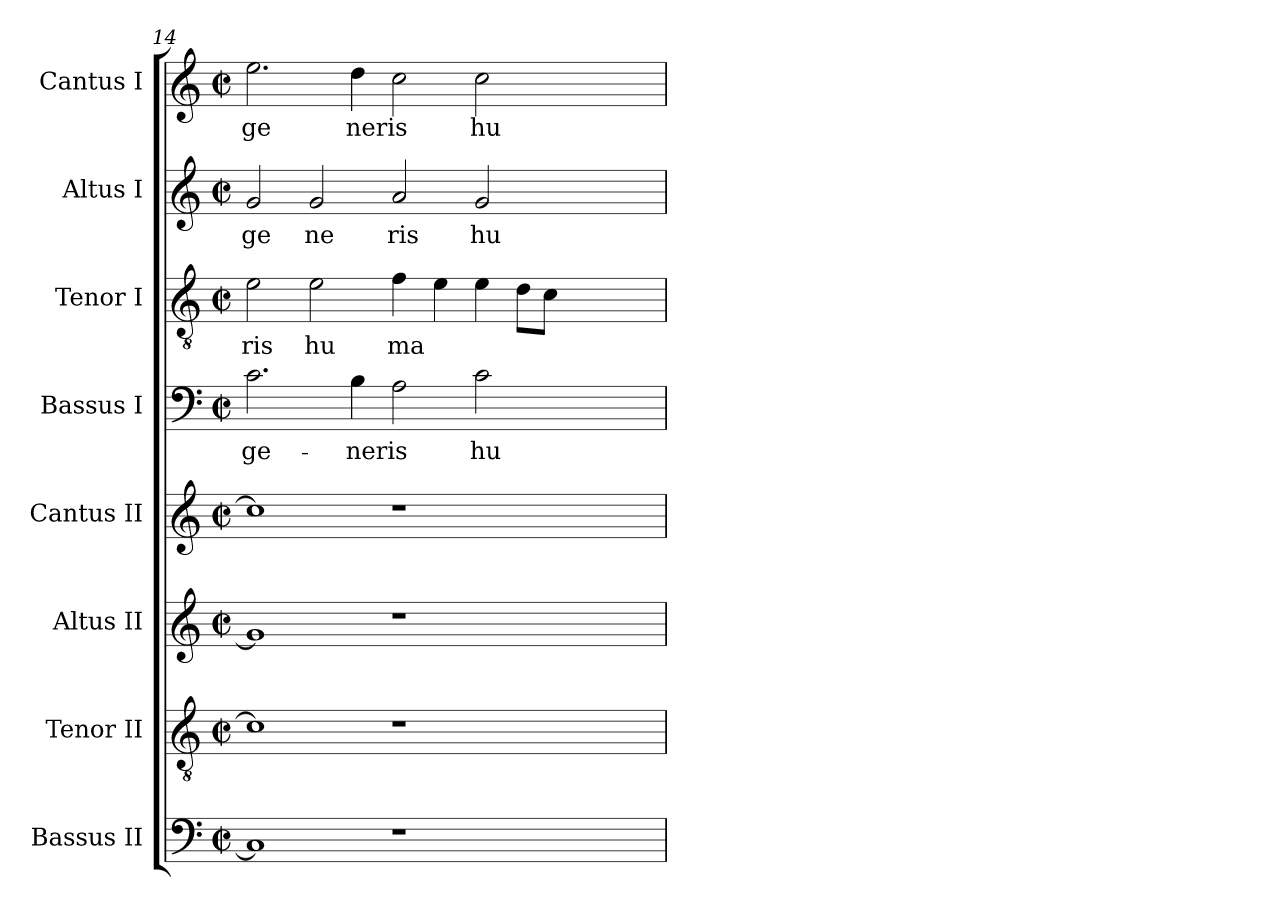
**kern	**kern	**kern	**kern	**kern	**text	**kern	**text	**kern	**text	**kern	**text
*part8	*part7	*part6	*part5	*part4	*part4	*part3	*part3	*part2	*part2	*part1	*part1
*staff8	*staff7	*staff6	*staff5	*staff4	*staff4	*staff3	*staff3	*staff2	*staff2	*staff1	*staff1
*I"Bassus II	*I"Tenor II	*I"Altus II	*I"Cantus II	*I"Bassus I	*	*I"Tenor I	*	*I"Altus I	*	*I"Cantus I	*
!!LO:PB:g=z
*clefF4	*clefGv2	*clefG2	*clefG2	*clefF4	*	*clefGv2	*	*clefG2	*	*clefG2	*
*M2/2	*M2/2	*M2/2	*M2/2	*M2/2	*	*M2/2	*	*M2/2	*	*M2/2	*
*met(c|)	*met(c|)	*met(c|)	*met(c|)	*met(c|)	*	*met(c|)	*	*met(c|)	*	*met(c|)	*
=14	=14	=14	=14	=14	=14	=14	=14	=14	=14	=14	=14
!	!	!	!	!	!LO:LY:b:cj	!	!LO:LY:b:cj	!	!LO:LY:b:cj	!	!LO:LY:b:cj
1C]	1c]	1g]	1cc]	2.c\	ge-	2e\	ris	2g/	ge	2.ee\	ge
!	!	!	!	!	!	!	!LO:LY:b:cj	!	!LO:LY:b:cj	!	!
.	.	.	.	.	.	2e\	hu	2g/	ne	.	.
!	!	!	!	!	!LO:LY:b	!	!	!	!	!	!LO:LY:b
.	.	.	.	4B\	-neris	.	.	.	.	4dd\	neris
!LO:N:vis=1	!LO:N:vis=1	!LO:N:vis=1	!LO:N:vis=1	!	!	!	!LO:LY:b	!	!LO:LY:b:cj	!	!
0r	0r	0r	0r	2A\	.	4f\	ma	2a/	ris	2cc\	.
.	.	.	.	.	.	4e\	.	.	.	.	.
!	!	!	!	!	!LO:LY:b:cj	!	!	!	!LO:LY:b:cj	!	!LO:LY:b:cj
.	.	.	.	2c\	hu-	4e\	.	2g/	hu	2cc\	hu
.	.	.	.	.	.	8d\L	.	.	.	.	.
.	.	.	.	.	.	8c\J	.	.	.	.	.
.	.	.	.	1ryy	.	1ryy	.	1ryy	.	1ryy	.
=	=	=	=	=	=	=	=	=	=	=	=
*-	*-	*-	*-	*-	*-	*-	*-	*-	*-	*-	*-
